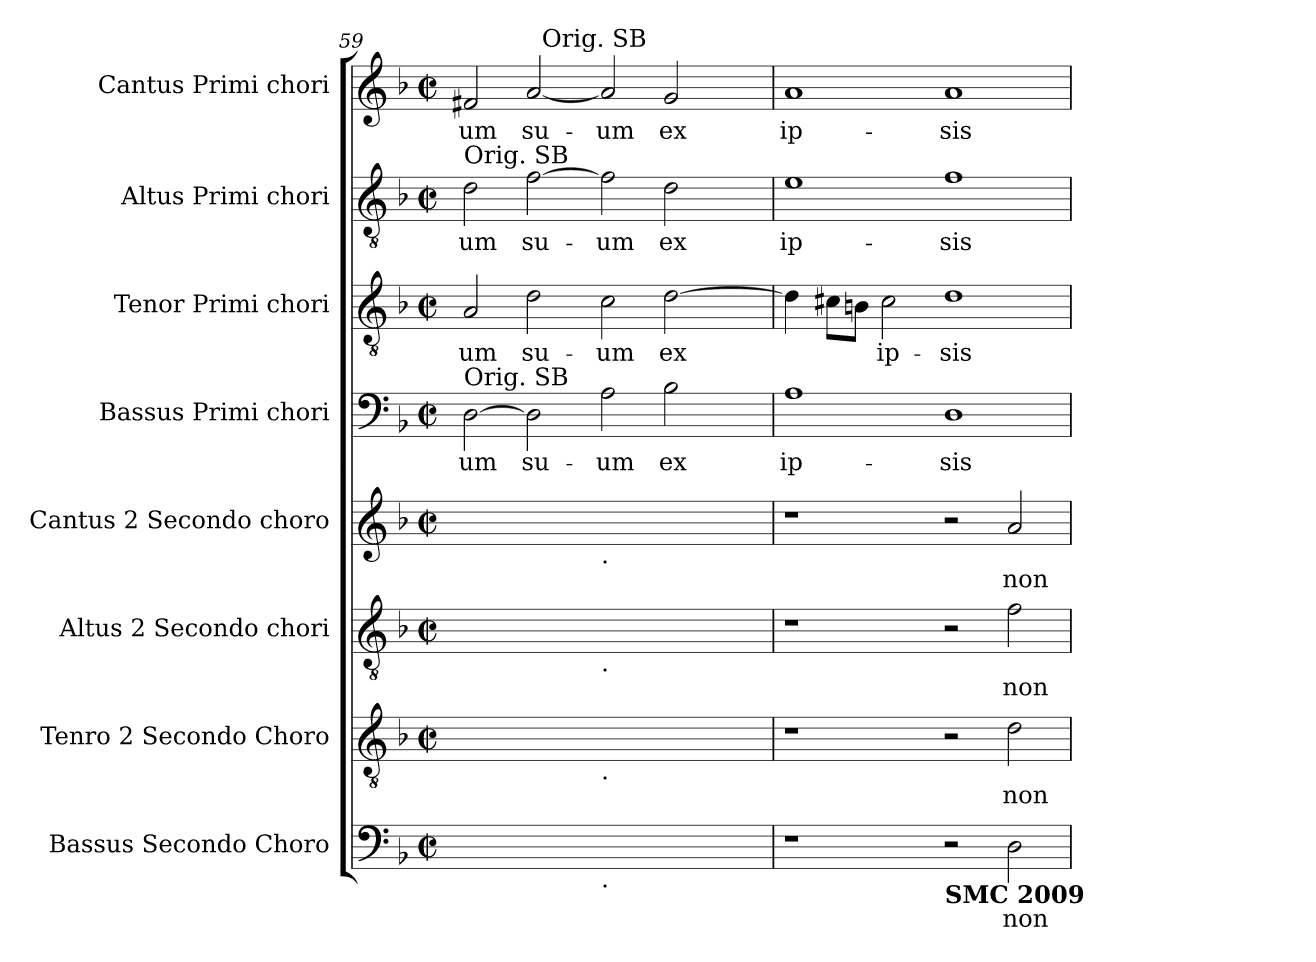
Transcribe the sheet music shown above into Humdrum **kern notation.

**kern	**text	**kern	**text	**kern	**text	**kern	**text	**kern	**text	**kern	**text	**kern	**text	**kern	**text
*part8	*part8	*part7	*part7	*part6	*part6	*part5	*part5	*part4	*part4	*part3	*part3	*part2	*part2	*part1	*part1
*staff8	*staff8	*staff7	*staff7	*staff6	*staff6	*staff5	*staff5	*staff4	*staff4	*staff3	*staff3	*staff2	*staff2	*staff1	*staff1
*I"Bassus  Secondo Choro	*	*I"Tenro 2  Secondo Choro	*	*I"Altus 2  Secondo chori	*	*I"Cantus 2  Secondo choro	*	*I"Bassus  Primi chori	*	*I"Tenor  Primi chori	*	*I"Altus  Primi chori	*	*I"Cantus  Primi chori	*
*I'Ch	*	*I'Ch	*	*I'Ch	*	*I'Ch	*	*I'Ch	*	*I'Ch	*	*I'Ch	*	*I'Ch	*
!!LO:LB:g=z
*clefF4	*	*clefGv2	*	*clefGv2	*	*clefG2	*	*clefF4	*	*clefGv2	*	*clefGv2	*	*clefG2	*
*k[b-]	*	*k[b-]	*	*k[b-]	*	*k[b-]	*	*k[b-]	*	*k[b-]	*	*k[b-]	*	*k[b-]	*
*F:	*	*F:	*	*F:	*	*F:	*	*F:	*	*F:	*	*F:	*	*F:	*
*M2/2	*	*M2/2	*	*M2/2	*	*M2/2	*	*M2/2	*	*M2/2	*	*M2/2	*	*M2/2	*
*met(c|)	*	*met(c|)	*	*met(c|)	*	*met(c|)	*	*met(c|)	*	*met(c|)	*	*met(c|)	*	*met(c|)	*
=59	=59	=59	=59	=59	=59	=59	=59	=59	=59	=59	=59	=59	=59	=59	=59
!	!	!	!	!	!	!	!	!	!	!	!	!LO:TX:a:t=Orig. SB	!	!	!
!	!	!	!	!	!	!	!	!LO:TX:a:t=Orig. SB	!	!	!	!	!	!	!
!	!	!	!	!	!	!	!	!	!LO:LY:b:cj	!	!LO:LY:b:cj	!	!LO:LY:b:cj	!	!LO:LY:b:cj
*	*	*	*	*	*	*	*	*	*	*	*	*	*	*^	*
1ryy	.	1ryy	.	1ryy	.	1ryy	.	[>2D\	-um	2A/	-um	2d\	-um	2f#X/	2ryy	-um
!	!	!	!	!	!	!	!	!	!LO:LY:b:cj	!	!LO:LY:b:cj	!	!LO:LY:b:cj	!	!	!LO:LY:b:cj
.	.	.	.	.	.	.	.	2D\]	su-	2d\	su-	[>2f\	su-	[<2a/	32.ryy	su-
!	!	!	!	!	!	!	!	!	!	!	!	!	!	!	!LO:TX:a:t=Orig. SB	!
.	.	.	.	.	.	.	.	.	.	.	.	.	.	.	1ryy	.
!	!	!	!	!	!	!LO:TX:b:t=.	!	!	!	!	!	!	!	!	!	!
!	!	!	!	!LO:TX:b:t=.	!	!	!	!	!	!	!	!	!	!	!	!
!	!	!LO:TX:b:t=.	!	!	!	!	!	!	!	!	!	!	!	!	!	!
!LO:TX:b:t=.	!	!	!	!	!	!	!	!	!	!	!	!	!	!	!	!
!	!	!	!	!	!	!	!	!	!LO:LY:b:cj	!	!LO:LY:b:cj	!	!LO:LY:b:cj	!	!	!LO:LY:b:cj
1ryy	.	1ryy	.	1ryy	.	1ryy	.	2A\	-um	2c\	-um	2f\]	-um	2a/]	.	-um
!	!	!	!	!	!	!	!	!	!LO:LY:b:cj	!	!LO:LY:b:cj	!	!LO:LY:b:cj	!	!	!LO:LY:b:cj
.	.	.	.	.	.	.	.	2B-\	ex	[>2d\	ex	2d\	ex	2g/	.	ex
.	.	.	.	.	.	.	.	.	.	.	.	.	.	.	4ryy	.
.	.	.	.	.	.	.	.	.	.	.	.	.	.	.	8ryy	.
.	.	.	.	.	.	.	.	.	.	.	.	.	.	.	16ryy	.
.	.	.	.	.	.	.	.	.	.	.	.	.	.	.	64ryy	.
=60	=60	=60	=60	=60	=60	=60	=60	=60	=60	=60	=60	=60	=60	=60	=60	=60
!	!	!	!	!	!	!	!	!	!LO:LY:b:cj	!	!	!	!LO:LY:b:cj	!	!	!LO:LY:b:cj
*	*	*	*	*	*	*	*	*	*	*	*	*	*	*v	*v	*
1r	.	1r	.	1r	.	1r	.	1A	ip-	4d\]	.	1e	ip-	1a	ip-
.	.	.	.	.	.	.	.	.	.	8c#X\L	.	.	.	.	.
.	.	.	.	.	.	.	.	.	.	8Bn\J	.	.	.	.	.
!	!	!	!	!	!	!	!	!	!	!	!LO:LY:b:cj	!	!	!	!
.	.	.	.	.	.	.	.	.	.	2c#\	ip-	.	.	.	.
!LO:TX:b:B:t=SMC 2009	!	!	!	!	!	!	!	!	!	!	!	!	!	!	!
!	!	!	!	!	!	!	!	!	!LO:LY:b:cj	!	!LO:LY:b:cj	!	!LO:LY:b:cj	!	!LO:LY:b:cj
2r	.	2r	.	2r	.	2r	.	1D	-sis	1d	-sis	1f	-sis	1a	-sis
!	!LO:LY:b:cj	!	!LO:LY:b:cj	!	!LO:LY:b:cj	!	!LO:LY:b:cj	!	!	!	!	!	!	!	!
2D\	non	2d\	non	2f\	non	2a/	non	.	.	.	.	.	.	.	.
=	=	=	=	=	=	=	=	=	=	=	=	=	=	=	=
*-	*-	*-	*-	*-	*-	*-	*-	*-	*-	*-	*-	*-	*-	*-	*-
